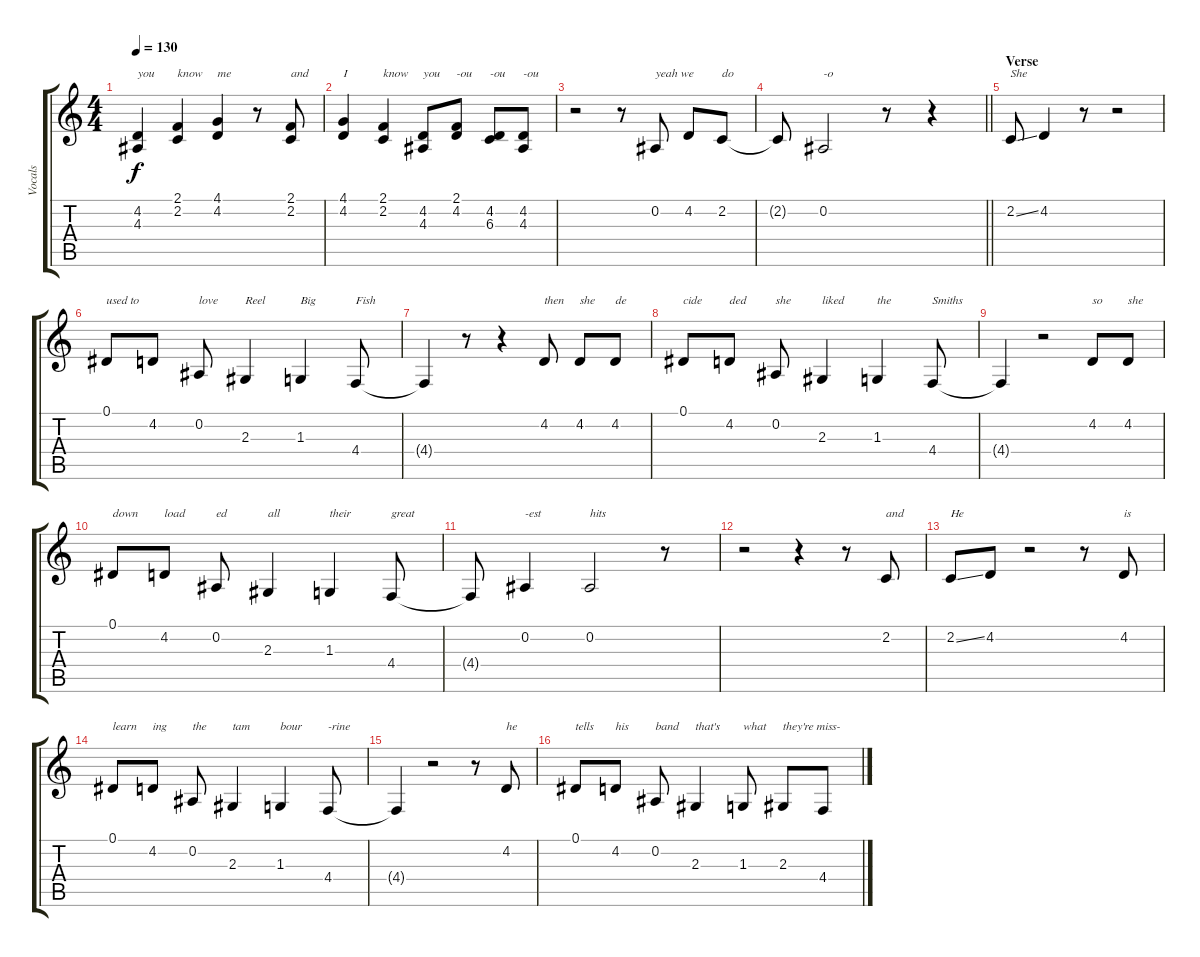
\track ("Vocals" "Vocals") {instrument synthvoice}
\staff {score tabs}
\tuning (Eb4 Bb3 Gb3 Db3 Ab2 Eb2) {hide}
\ts (4 4)
\tempo 130
\clef g2
\ks c
(4.2 4.3).4{txt "you" dy f} (2.1 2.2).4{txt "know"} (4.1 4.2).4{txt "me"} r.8 (2.1 2.2).8{txt "and"} |
(4.1 4.2).4{txt "I"} (2.1 2.2).4{txt "know"} (4.2 4.3).8{txt "you"} (2.1 4.2).8{txt "-ou"} (4.2 6.3).8{txt "-ou"} (4.2 4.3).8{txt "-ou"} |
r.2 r.8 0.2.8{txt "yeah we"} 4.2.8 2.2.8{txt "do"} |
\barLineRight lightlight
2.2{t}.8 0.2.2{txt "-o"} r.8 r.4 |
\section ("" "Verse")
2.2{ss}.8{txt "She"} 4.2.4 r.8 r.2 |
0.1.8{txt "used to"} 4.2.8 0.2.8{txt "love"} 2.3.4{txt "Reel"} 1.3.4{txt "Big"} 4.4.8{txt "Fish"} |
4.4{t}.4 r.8 r.4 4.2.8{txt "then"} 4.2.8{txt "she"} 4.2.8{txt "de"} |
0.1.8{txt "cide"} 4.2.8{txt "ded"} 0.2.8{txt "she"} 2.3.4{txt "liked"} 1.3.4{txt "the"} 4.4.8{txt "Smiths"} |
4.4{t}.4 r.2 4.2.8{txt "so"} 4.2.8{txt "she"} |
0.1.8{txt "down"} 4.2.8{txt "load"} 0.2.8{txt "ed"} 2.3.4{txt "all"} 1.3.4{txt "their"} 4.4.8{txt "great"} |
4.4{t}.8 0.2.4{txt "-est"} 0.2.2{txt "hits"} r.8 |
r.2 r.4 r.8 2.2.8{txt "and"} |
2.2{ss}.8{txt "He"} 4.2.8 r.2 r.8 4.2.8{txt "is"} |
0.1.8{txt "learn"} 4.2.8{txt "ing"} 0.2.8{txt "the"} 2.3.4{txt "tam"} 1.3.4{txt "bour"} 4.4.8{txt "-rine"} |
4.4{t}.4 r.2 r.8 4.2.8{txt "he"} |
0.1.8{txt "tells"} 4.2.8{txt "his"} 0.2.8{txt "band"} 2.3.4{txt "that's"} 1.3.8{txt "what"} 2.3.8{txt "they're miss-"} 4.4.8
